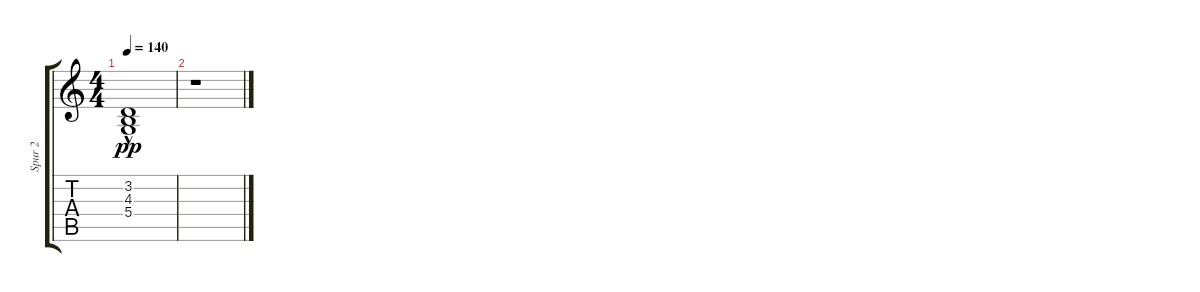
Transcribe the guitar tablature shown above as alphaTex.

\track ("Spur 2" "Spur 2") {instrument viola}
\staff {score tabs}
\tuning (E4 B3 G3 D3 A2 E2) {hide}
\ts (4 4)
\tempo 140
\clef g2
\ks c
(3.2 4.3 5.4{hac}).1{dy pp} |
r.1
